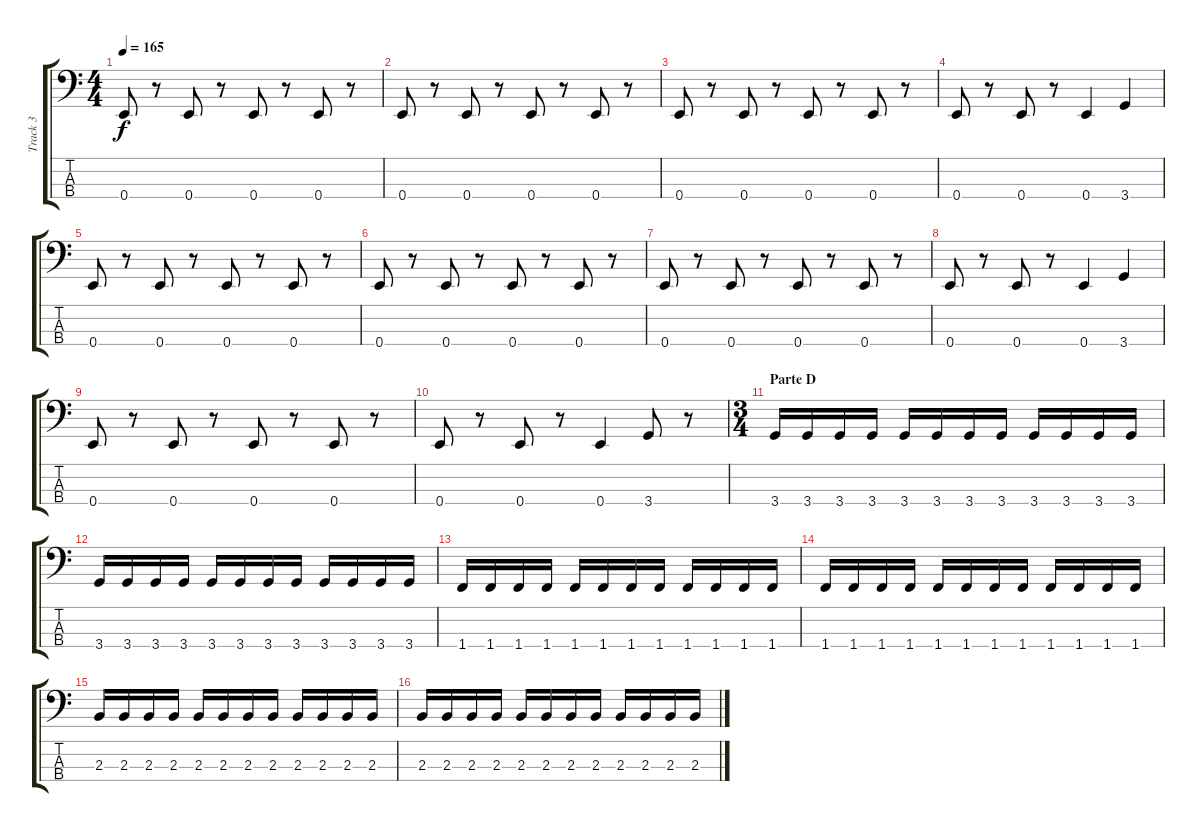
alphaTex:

\track ("Track 3" "Track 3") {instrument electricbassfinger}
\staff {score tabs}
\tuning (G2 D2 A1 E1) {hide}
\ts (4 4)
\tempo 165
\clef f4
\ks c
0.4.8{dy f} r.8 0.4.8 r.8 0.4.8 r.8 0.4.8 r.8 |
0.4.8 r.8 0.4.8 r.8 0.4.8 r.8 0.4.8 r.8 |
0.4.8 r.8 0.4.8 r.8 0.4.8 r.8 0.4.8 r.8 |
0.4.8 r.8 0.4.8 r.8 0.4.4 3.4.4 |
0.4.8 r.8 0.4.8 r.8 0.4.8 r.8 0.4.8 r.8 |
0.4.8 r.8 0.4.8 r.8 0.4.8 r.8 0.4.8 r.8 |
0.4.8 r.8 0.4.8 r.8 0.4.8 r.8 0.4.8 r.8 |
0.4.8 r.8 0.4.8 r.8 0.4.4 3.4.4 |
0.4.8 r.8 0.4.8 r.8 0.4.8 r.8 0.4.8 r.8 |
0.4.8 r.8 0.4.8 r.8 0.4.4 3.4.8 r.8 |
\ts (3 4)
\section ("" "Parte D")
3.4.16 3.4.16 3.4.16 3.4.16 3.4.16 3.4.16 3.4.16 3.4.16 3.4.16 3.4.16 3.4.16 3.4.16 |
3.4.16 3.4.16 3.4.16 3.4.16 3.4.16 3.4.16 3.4.16 3.4.16 3.4.16 3.4.16 3.4.16 3.4.16 |
1.4.16 1.4.16 1.4.16 1.4.16 1.4.16 1.4.16 1.4.16 1.4.16 1.4.16 1.4.16 1.4.16 1.4.16 |
1.4.16 1.4.16 1.4.16 1.4.16 1.4.16 1.4.16 1.4.16 1.4.16 1.4.16 1.4.16 1.4.16 1.4.16 |
2.3.16 2.3.16 2.3.16 2.3.16 2.3.16 2.3.16 2.3.16 2.3.16 2.3.16 2.3.16 2.3.16 2.3.16 |
2.3.16 2.3.16 2.3.16 2.3.16 2.3.16 2.3.16 2.3.16 2.3.16 2.3.16 2.3.16 2.3.16 2.3.16
